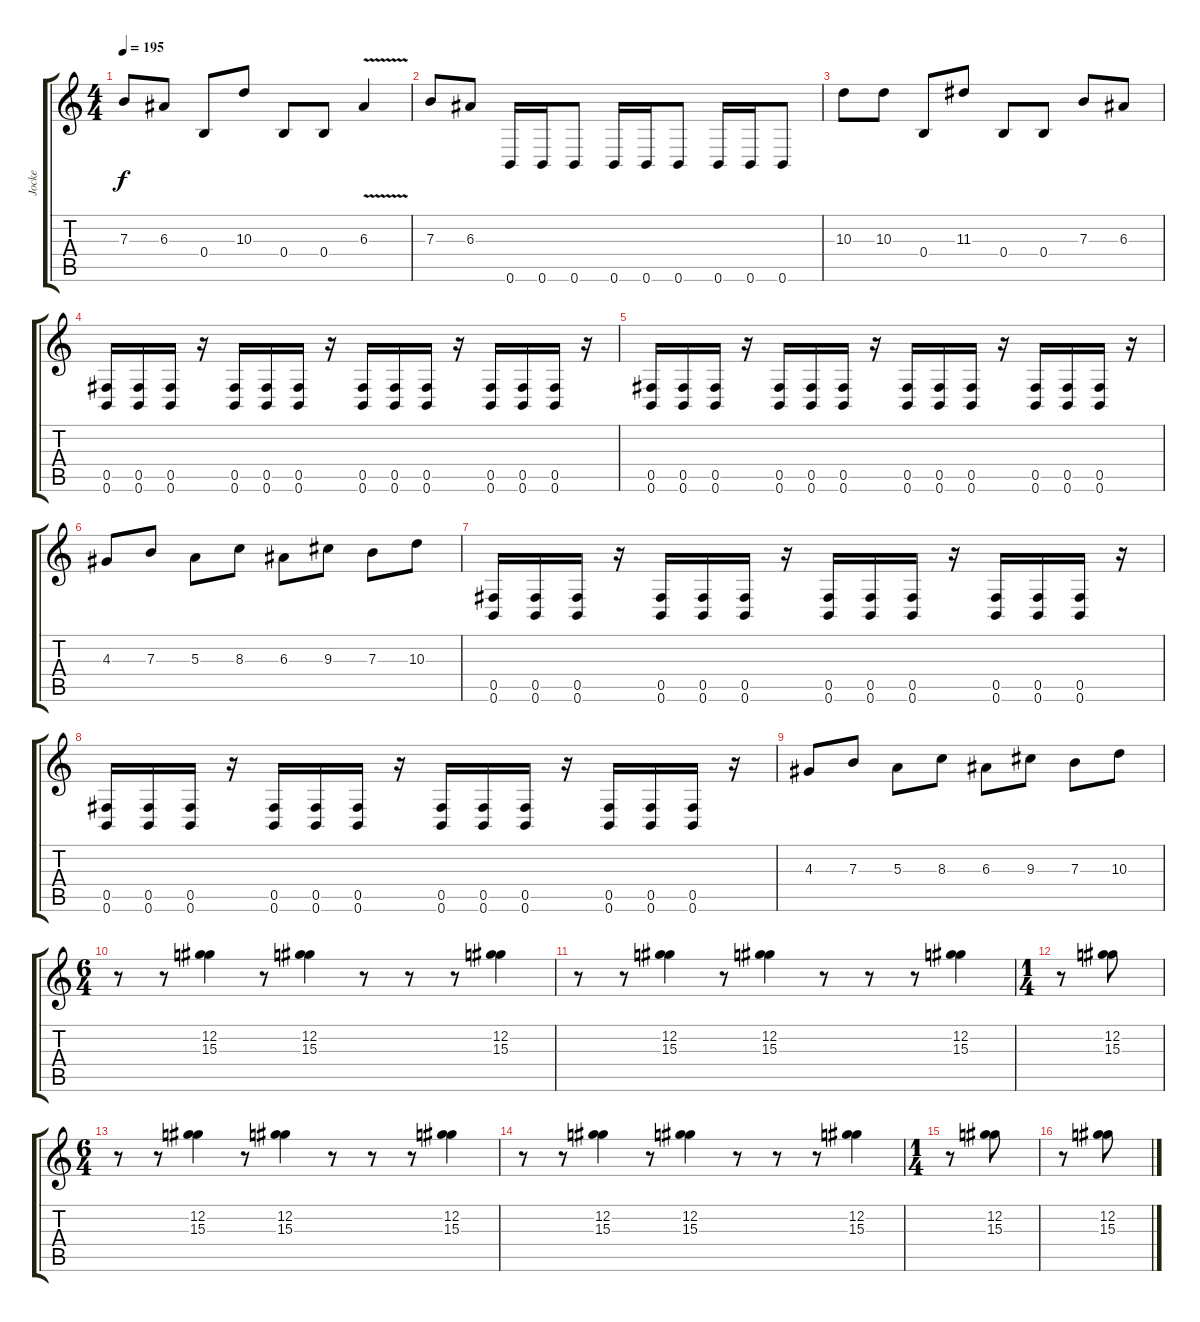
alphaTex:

\track ("Jocke" "Jocke") {instrument overdrivenguitar}
\staff {score tabs}
\tuning (Db4 Ab3 E3 B2 Gb2 B1) {hide}
\ts (4 4)
\tempo 195
\clef g2
\ks c
7.3.8{dy f} 6.3.8 0.4.8 10.3.8 0.4.8 0.4.8 6.3{v}.4 |
7.3.8 6.3.8 0.6.16 0.6.16 0.6.8 0.6.16 0.6.16 0.6.8 0.6.16 0.6.16 0.6.8 |
10.3.8 10.3.8 0.4.8 11.3.8 0.4.8 0.4.8 7.3.8 6.3.8 |
(0.5 0.6).16 (0.5 0.6).16 (0.5 0.6).16 r.16 (0.5 0.6).16 (0.5 0.6).16 (0.5 0.6).16 r.16 (0.5 0.6).16 (0.5 0.6).16 (0.5 0.6).16 r.16 (0.5 0.6).16 (0.5 0.6).16 (0.5 0.6).16 r.16 |
(0.5 0.6).16 (0.5 0.6).16 (0.5 0.6).16 r.16 (0.5 0.6).16 (0.5 0.6).16 (0.5 0.6).16 r.16 (0.5 0.6).16 (0.5 0.6).16 (0.5 0.6).16 r.16 (0.5 0.6).16 (0.5 0.6).16 (0.5 0.6).16 r.16 |
4.3.8 7.3.8 5.3.8 8.3.8 6.3.8 9.3.8 7.3.8 10.3.8 |
(0.5 0.6).16 (0.5 0.6).16 (0.5 0.6).16 r.16 (0.5 0.6).16 (0.5 0.6).16 (0.5 0.6).16 r.16 (0.5 0.6).16 (0.5 0.6).16 (0.5 0.6).16 r.16 (0.5 0.6).16 (0.5 0.6).16 (0.5 0.6).16 r.16 |
(0.5 0.6).16 (0.5 0.6).16 (0.5 0.6).16 r.16 (0.5 0.6).16 (0.5 0.6).16 (0.5 0.6).16 r.16 (0.5 0.6).16 (0.5 0.6).16 (0.5 0.6).16 r.16 (0.5 0.6).16 (0.5 0.6).16 (0.5 0.6).16 r.16 |
4.3.8 7.3.8 5.3.8 8.3.8 6.3.8 9.3.8 7.3.8 10.3.8 |
\ts (6 4)
r.8 r.8 (12.2 15.3).4 r.8 (12.2 15.3).4 r.8 r.8 r.8 (12.2 15.3).4 |
r.8 r.8 (12.2 15.3).4 r.8 (12.2 15.3).4 r.8 r.8 r.8 (12.2 15.3).4 |
\ts (1 4)
r.8 (12.2 15.3).8 |
\ts (6 4)
r.8 r.8 (12.2 15.3).4 r.8 (12.2 15.3).4 r.8 r.8 r.8 (12.2 15.3).4 |
r.8 r.8 (12.2 15.3).4 r.8 (12.2 15.3).4 r.8 r.8 r.8 (12.2 15.3).4 |
\ts (1 4)
r.8 (12.2 15.3).8 |
r.8 (12.2 15.3).8
